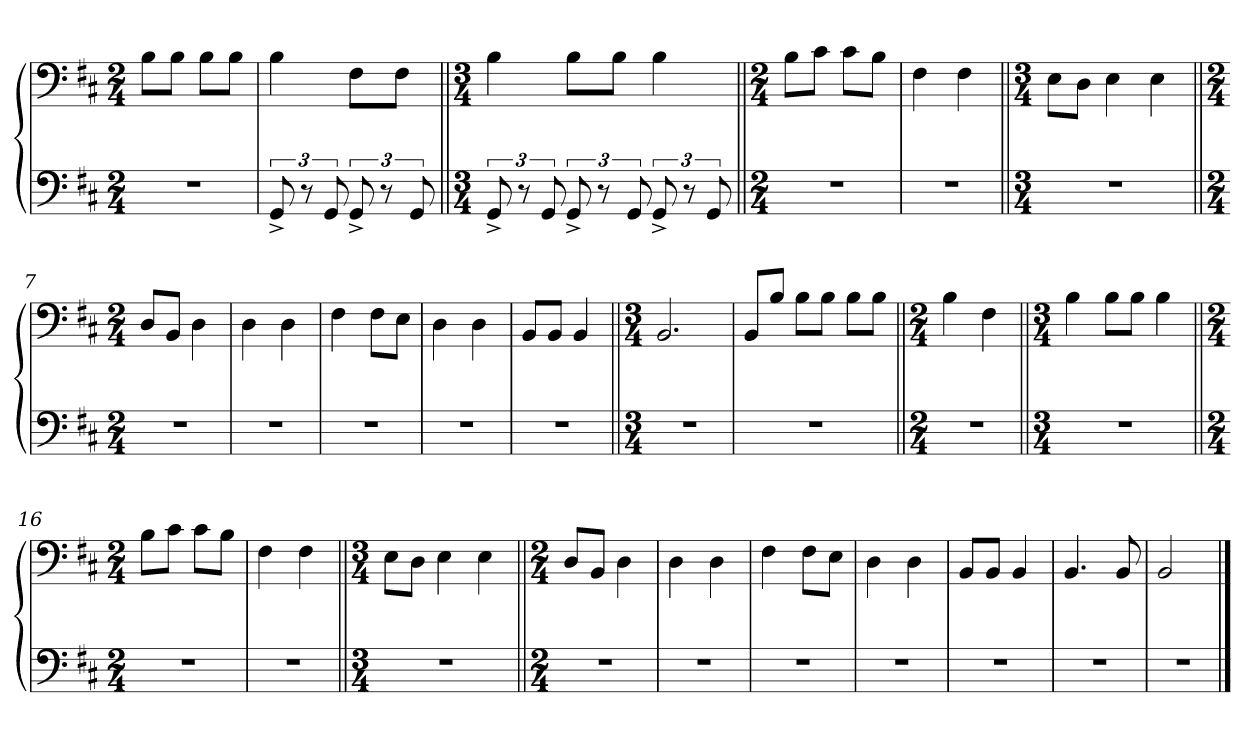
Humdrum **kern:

**kern	**kern
*part1	*part1
*staff2	*staff1
*clefF4	*clefF4
*k[f#c#]	*k[f#c#]
*M2/4	*M2/4
=1	=1
2r	8B\L
.	8B\J
.	8B\L
.	8B\J
=2	=2
12GG^/	4B\
12r	.
12GG/	.
12GG^/	8F#\L
12r	.
.	8F#\J
12GG/	.
=3||	=3||
*M3/4	*M3/4
12GG^/	4B\
12r	.
12GG/	.
12GG^/	8B\L
12r	.
.	8B\J
12GG/	.
12GG^/	4B\
12r	.
12GG/	.
=4||	=4||
*M2/4	*M2/4
2r	8B\L
.	8c#\J
.	8c#\L
.	8B\J
=5	=5
2r	4F#\
.	4F#\
=6||	=6||
*M3/4	*M3/4
2.r	8E\L
.	8D\J
.	4E\
.	4E\
=7||	=7||
*M2/4	*M2/4
2r	8D/L
.	8BB/J
.	4D\
=8	=8
2r	4D\
.	4D\
=9	=9
2r	4F#\
.	8F#\L
.	8E\J
=10	=10
2r	4D\
.	4D\
=11	=11
2r	8BB/L
.	8BB/J
.	4BB/
=12||	=12||
*M3/4	*M3/4
2.r	2.BB/
=13	=13
2.r	8BB/L
.	8B/J
.	8B\L
.	8B\J
.	8B\L
.	8B\J
=14||	=14||
*M2/4	*M2/4
2r	4B\
.	4F#\
=15||	=15||
*M3/4	*M3/4
2.r	4B\
.	8B\L
.	8B\J
.	4B\
=16||	=16||
*M2/4	*M2/4
2r	8B\L
.	8c#\J
.	8c#\L
.	8B\J
=17	=17
2r	4F#\
.	4F#\
=18||	=18||
*M3/4	*M3/4
2.r	8E\L
.	8D\J
.	4E\
.	4E\
=19||	=19||
*M2/4	*M2/4
2r	8D/L
.	8BB/J
.	4D\
=20	=20
2r	4D\
.	4D\
=21	=21
2r	4F#\
.	8F#\L
.	8E\J
=22	=22
2r	4D\
.	4D\
=23	=23
2r	8BB/L
.	8BB/J
.	4BB/
=24	=24
2r	4.BB/
.	8BB/
=25	=25
2r	2BB/
==	==
*-	*-
